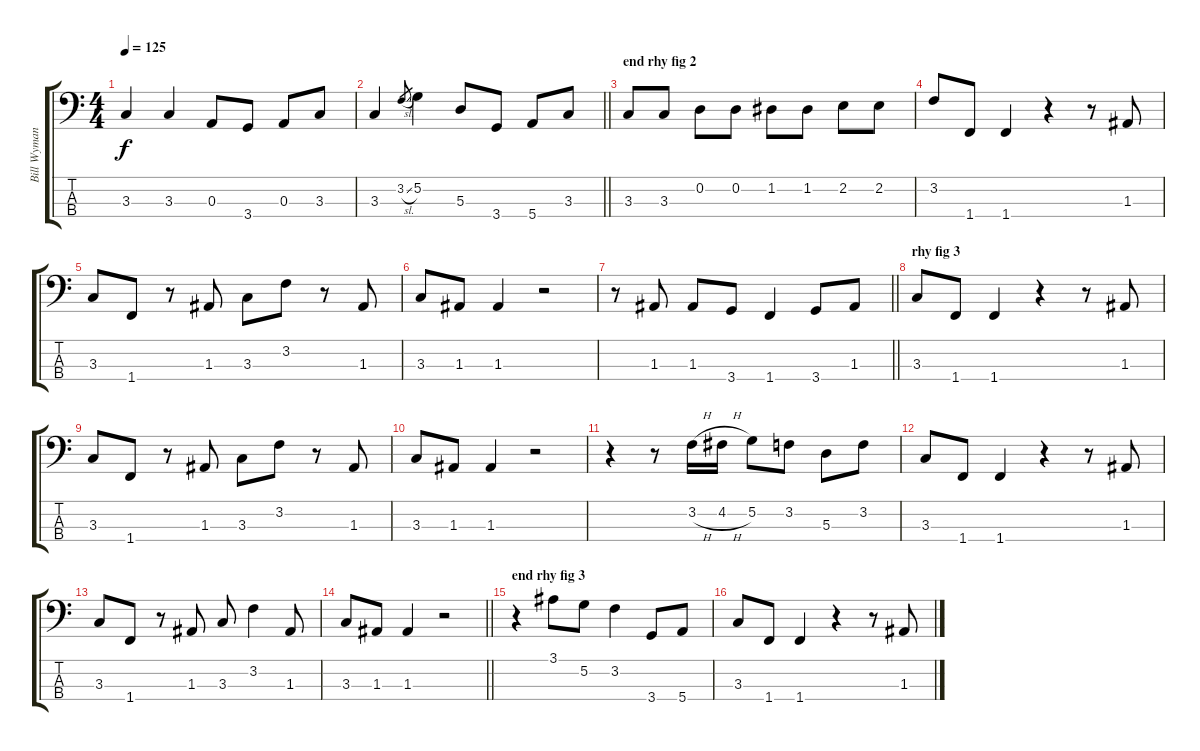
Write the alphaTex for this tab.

\track ("Bill Wyman" "Bill Wyman") {instrument electricbasspick}
\staff {score tabs}
\tuning (G2 D2 A1 E1) {hide}
\ts (4 4)
\tempo 125
\clef f4
\ks c
3.3.4{dy f} 3.3.4 0.3.8 3.4.8 0.3.8 3.3.8 |
\barLineRight lightlight
3.3.4 3.2{sl}.8{gr} 5.2.4 5.3.8 3.4.8 5.4.8 3.3.8 |
\section ("" "end rhy fig 2")
3.3.8 3.3.8 0.2.8 0.2.8 1.2.8 1.2.8 2.2.8 2.2.8 |
3.2.8 1.4.8 1.4.4 r.4 r.8 1.3.8 |
3.3.8 1.4.8 r.8 1.3.8 3.3.8 3.2.8 r.8 1.3.8 |
3.3.8 1.3.8 1.3.4 r.2 |
\barLineRight lightlight
r.8 1.3.8 1.3.8 3.4.8 1.4.4 3.4.8 1.3.8 |
\section ("" "rhy fig 3")
3.3.8 1.4.8 1.4.4 r.4 r.8 1.3.8 |
3.3.8 1.4.8 r.8 1.3.8 3.3.8 3.2.8 r.8 1.3.8 |
3.3.8 1.3.8 1.3.4 r.2 |
r.4 r.8 3.2{h}.16 4.2{h}.16 5.2.8 3.2.8 5.3.8 3.2.8 |
3.3.8 1.4.8 1.4.4 r.4 r.8 1.3.8 |
3.3.8 1.4.8 r.8 1.3.8 3.3.8 3.2.4 1.3.8 |
\barLineRight lightlight
3.3.8 1.3.8 1.3.4 r.2 |
\section ("" "end rhy fig 3")
r.4 3.1.8 5.2.8 3.2.4 3.4.8 5.4.8 |
3.3.8 1.4.8 1.4.4 r.4 r.8 1.3.8
